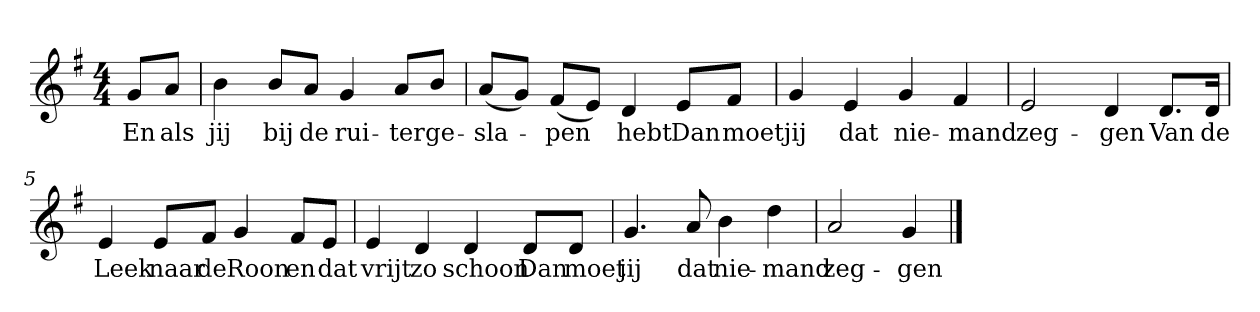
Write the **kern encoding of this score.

**kern	**text
*part1	*part1
*staff1	*staff1
*clefG2	*
*k[f#]	*
*G:	*
*M4/4	*
*MM120	*
=	=
8g/L	En
8a/J	als
=1	=1
4b	jij
8b/L	bij
8a/J	de
4g	rui-
8a/L	-ter
8b/J	ge-
=2	=2
(8a/L	-sla-
8g/J)	.
(8f#/L	-pen
8e/J)	.
4d	hebt
8e/L	Dan
8f#/J	moet
=3	=3
4g	jij
4e	dat
4g	nie-
4f#	-mand
=4	=4
2e	zeg-
4d	-gen
8.d/L	Van
16d/Jk	de
=5	=5
4e	Leek
8e/L	naar
8f#/J	de
4g	Roon
8f#/L	en
8e/J	dat
=6	=6
4e	vrijt
4d	zo
4d	schoon
8d/L	Dan
8d/J	moet
=7	=7
4.g	jij
8a	dat
4b	nie-
4dd	-mand
=8	=8
2a	zeg-
4g	-gen
==	==
*-	*-
